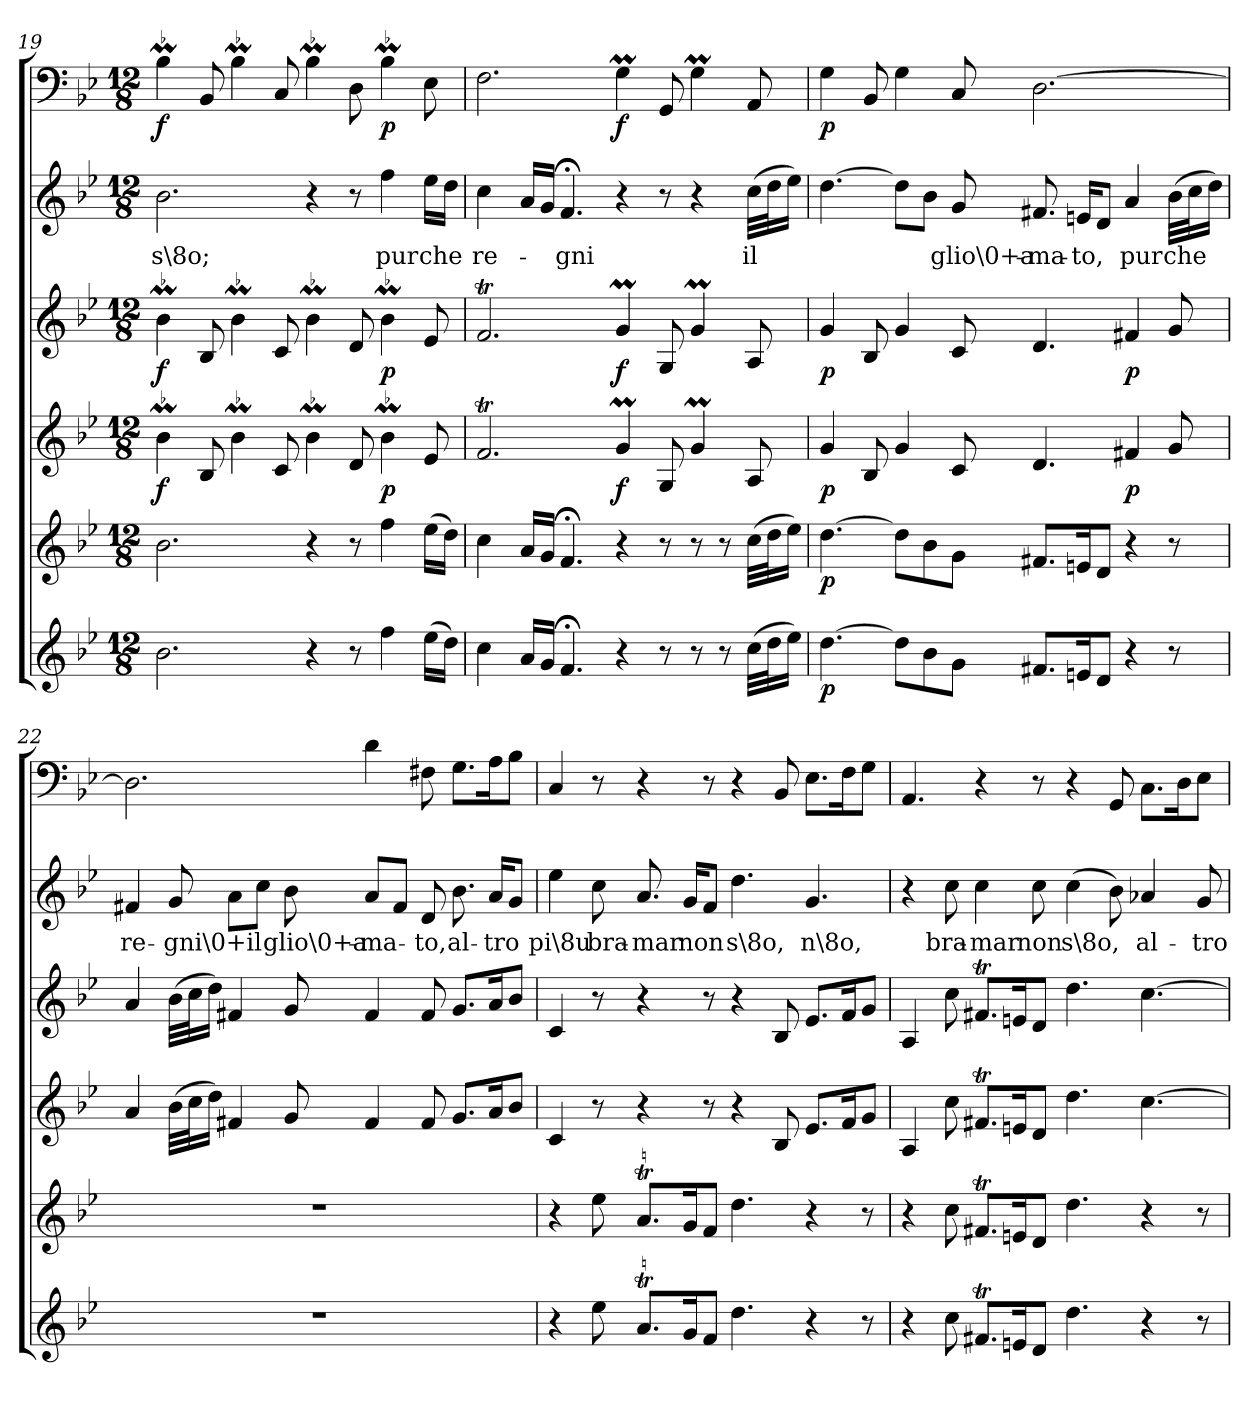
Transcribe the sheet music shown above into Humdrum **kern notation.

**kern	**dynam	**kern	**dynam	**kern	**dynam	**kern	**dynam	**kern	**text	**kern	**dynam
*part6	*part6	*part5	*part5	*part4	*part4	*part3	*part3	*part2	*part2	*part1	*part1
*staff6	*staff6	*staff5	*staff5	*staff4	*staff4	*staff3	*staff3	*staff2	*staff2	*staff1	*staff1
*clefG2	*	*clefG2	*	*clefG2	*	*clefG2	*	*clefG2	*	*clefF4	*
*k[b-e-]	*	*k[b-e-]	*	*k[b-e-]	*	*k[b-e-]	*	*k[b-e-]	*	*k[b-e-]	*
*g:	*	*g:	*	*g:	*	*g:	*	*g:	*	*g:	*
*M12/8	*	*M12/8	*	*M12/8	*	*M12/8	*	*M12/8	*	*M12/8	*
=19	=19	=19	=19	=19	=19	=19	=19	=19	=19	=19	=19
!	!	!	!	!LO:MOR:acc=-	!	!LO:MOR:acc=-	!	!	!	!LO:MOR:acc=-	!
2.b-\	.	2.b-\	.	4b-m\	f	4b-m\	f	2.b-\	s\8o;	4B-m\	f
.	.	.	.	8B-/	.	8B-/	.	.	.	8BB-/	.
!	!	!	!	!LO:MOR:acc=-	!	!LO:MOR:acc=-	!	!	!	!LO:MOR:acc=-	!
.	.	.	.	4b-m\	.	4b-m\	.	.	.	4B-m\	.
.	.	.	.	8c/	.	8c/	.	.	.	8C/	.
!	!	!	!	!LO:MOR:acc=-	!	!LO:MOR:acc=-	!	!	!	!LO:MOR:acc=-	!
4r	.	4r	.	4b-m\	.	4b-m\	.	4r	.	4B-m\	.
8r	.	8r	.	8d/	.	8d/	.	8r	.	8D\	.
!	!	!	!	!LO:MOR:acc=-	!	!LO:MOR:acc=-	!	!	!	!LO:MOR:acc=-	!
4ff\	.	4ff\	.	4b-m\	p	4b-m\	p	4ff\	pur	4B-m\	p
(16ee-\LL	.	(16ee-\LL	.	8e-/	.	8e-/	.	16ee-\LL	che	8E-\	.
16dd\JJ)	.	16dd\JJ)	.	.	.	.	.	16dd\JJ	.	.	.
=20	=20	=20	=20	=20	=20	=20	=20	=20	=20	=20	=20
4cc\	.	4cc\	.	2.fT/	.	2.fT/	.	4cc\	re-	2.F\	.
16a/LL	.	16a/LL	.	.	.	.	.	16a/LL	.	.	.
16g/JJ	.	16g/JJ	.	.	.	.	.	16g/JJ	.	.	.
4.f;</	.	4.f;</	.	.	.	.	.	4.f;</	-gni	.	.
4r	.	4r	.	4gM/	f	4gM/	f	4r	.	4GM\	f
8r	.	8r	.	8G/	.	8G/	.	8r	.	8GG/	.
8r	.	8r	.	4gM/	.	4gM/	.	4r	.	4GM\	.
8r	.	8r	.	.	.	.	.	.	.	.	.
(32cc\LLL	.	(32cc\LLL	.	8A/	.	8A/	.	(32cc\LLL	il	8AA/	.
32dd\J	.	32dd\J	.	.	.	.	.	32dd\J	.	.	.
16ee-\JJ)	.	16ee-\JJ)	.	.	.	.	.	16ee-\JJ)	.	.	.
=21	=21	=21	=21	=21	=21	=21	=21	=21	=21	=21	=21
[4.dd\	p	[4.dd\	p	4g/	p	4g/	p	[4.dd\	.	4G\	p
.	.	.	.	8B-/	.	8B-/	.	.	.	8BB-/	.
8dd\L]	.	8dd\L]	.	4g/	.	4g/	.	8dd\L]	.	4G\	.
8b-\	.	8b-\	.	.	.	.	.	8b-\J	.	.	.
8g\J	.	8g\J	.	8c/	.	8c/	.	8g/	glio\0+a-	8C/	.
8.f#X/L	.	8.f#X/L	.	4.d/	.	4.d/	.	8.f#X/	-ma-	[2.D\	.
16en/K	.	16en/K	.	.	.	.	.	16en/KL	-to,	.	.
8d/J	.	8d/J	.	.	.	.	.	8d/J	.	.	.
4r	.	4r	.	4f#X/	p	4f#X/	p	4a/	pur	.	.
8r	.	8r	.	8g/	.	8g/	.	(32b-\LLL	che	.	.
.	.	.	.	.	.	.	.	32cc\J	.	.	.
.	.	.	.	.	.	.	.	16dd\JJ)	.	.	.
=22	=22	=22	=22	=22	=22	=22	=22	=22	=22	=22	=22
1.r	.	1.r	.	4a/	.	4a/	.	4f#X/	re-	2.D\]	.
.	.	.	.	(32b-\LLL	.	(32b-\LLL	.	8g/	-gni\0+il	.	.
.	.	.	.	32cc\J	.	32cc\J	.	.	.	.	.
.	.	.	.	16dd\JJ)	.	16dd\JJ)	.	.	.	.	.
.	.	.	.	4f#X/	.	4f#X/	.	8a\L	.	.	.
.	.	.	.	.	.	.	.	8cc\J	.	.	.
.	.	.	.	8g/	.	8g/	.	8b-\	glio\0+a-	.	.
.	.	.	.	4f#/	.	4f#/	.	8a/L	-ma-	4d\	.
.	.	.	.	.	.	.	.	8f#/J	.	.	.
.	.	.	.	8f#/	.	8f#/	.	8d/	-to,	8F#X\	.
.	.	.	.	8.g/L	.	8.g/L	.	8.b-\	al-	8.G\L	.
.	.	.	.	16a/K	.	16a/K	.	16a/KL	-tro	16A\K	.
.	.	.	.	8b-/J	.	8b-/J	.	8g/J	.	8B-\J	.
=23	=23	=23	=23	=23	=23	=23	=23	=23	=23	=23	=23
4r	.	4r	.	4c/	.	4c/	.	4ee-\	pi\8u	4C/	.
8ee-\	.	8ee-\	.	8r	.	8r	.	8cc\	bra-	8r	.
8.aT/L	.	8.aT/L	.	4r	.	4r	.	8.a/	-mar	4r	.
16g/K	.	16g/K	.	.	.	.	.	16g/KL	non	.	.
8f/J	.	8f/J	.	8r	.	8r	.	8f/J	.	8r	.
4.dd\	.	4.dd\	.	4r	.	4r	.	4.dd\	s\8o,	4r	.
.	.	.	.	8B-/	.	8B-/	.	.	.	8BB-/	.
4r	.	4r	.	8.e-/L	.	8.e-/L	.	4.g/	n\8o,	8.E-\L	.
.	.	.	.	16f/K	.	16f/K	.	.	.	16F\K	.
8r	.	8r	.	8g/J	.	8g/J	.	.	.	8G\J	.
=24	=24	=24	=24	=24	=24	=24	=24	=24	=24	=24	=24
4r	.	4r	.	4A/	.	4A/	.	4r	.	4.AA/	.
8cc\	.	8cc\	.	8cc\	.	8cc\	.	8cc\	bra-	.	.
8.f#Xt/L	.	8.f#Xt/L	.	8.f#Xt/L	.	8.f#Xt/L	.	4cc\	-mar	4r	.
16en/K	.	16en/K	.	16en/K	.	16en/K	.	.	.	.	.
8d/J	.	8d/J	.	8d/J	.	8d/J	.	8cc\	non	8r	.
4.dd\	.	4.dd\	.	4.dd\	.	4.dd\	.	(4cc\	s\8o,	4r	.
.	.	.	.	.	.	.	.	8b-\)	.	8GG/	.
4r	.	4r	.	[4.cc\	.	[4.cc\	.	4a-X/	al-	8.C\L	.
.	.	.	.	.	.	.	.	.	.	16D\K	.
8r	.	8r	.	.	.	.	.	8g/	-tro	8E-\J	.
=	=	=	=	=	=	=	=	=	=	=	=
*-	*-	*-	*-	*-	*-	*-	*-	*-	*-	*-	*-
